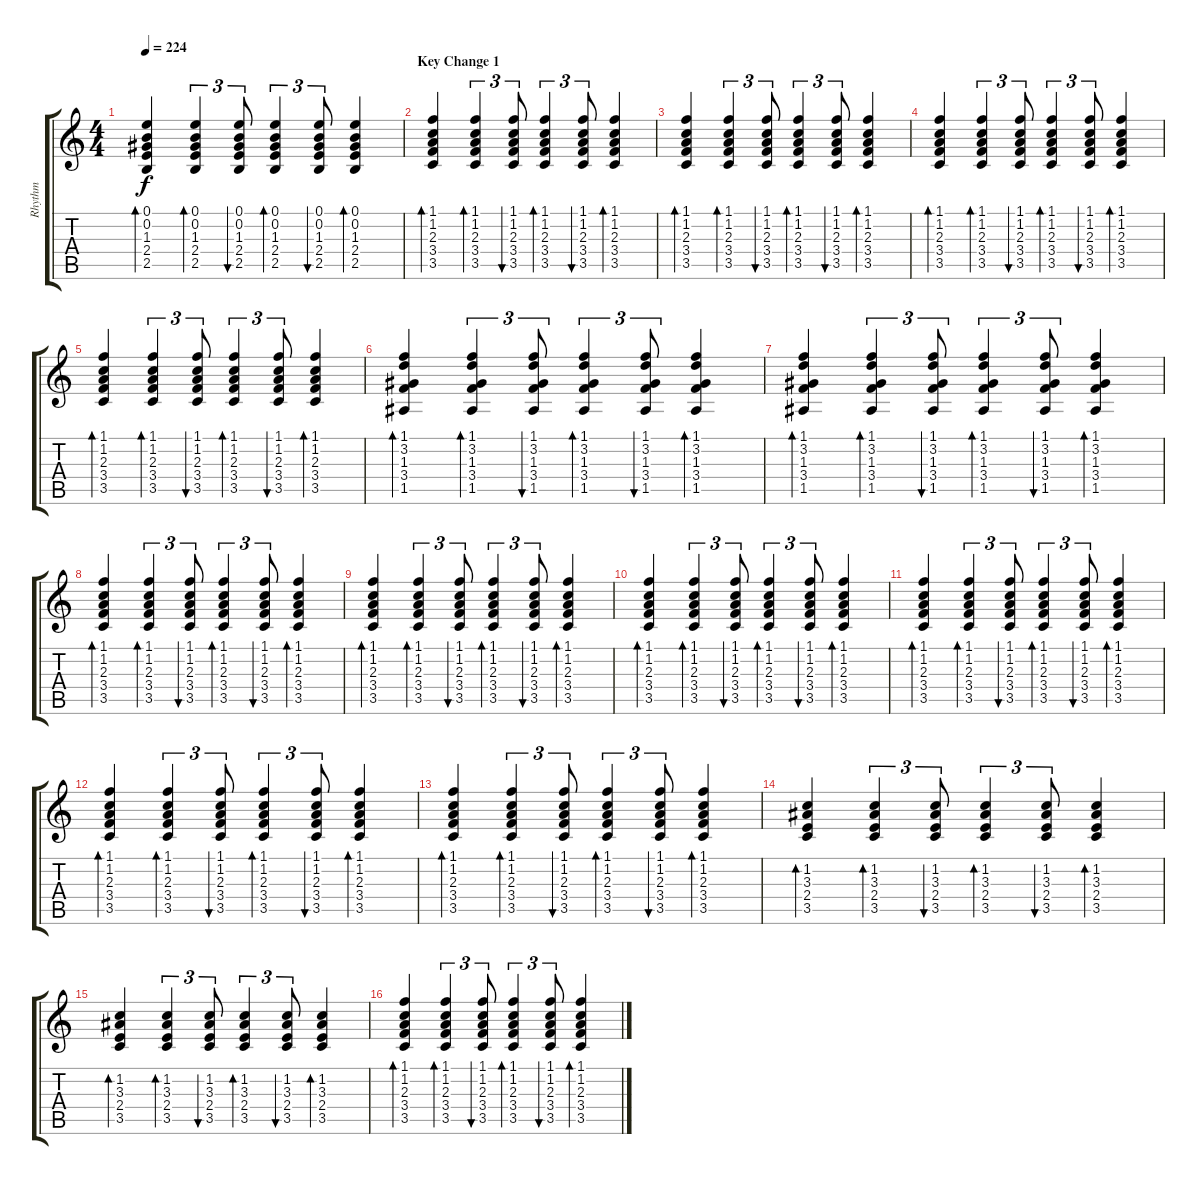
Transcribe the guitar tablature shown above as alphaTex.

\track ("Rhythm" "Rhythm") {instrument acousticguitarsteel}
\staff {score tabs}
\tuning (E4 B3 G3 D3 A2 E2) {hide}
\ts (4 4)
\tempo 224
\clef g2
\ks c
(0.1 0.2 1.3 2.4 2.5).4{bd 60 dy f} (0.1 0.2 1.3 2.4 2.5).4{tu (3 2) bd 60} (0.1 0.2 1.3 2.4 2.5).8{tu (3 2) bu 60} (0.1 0.2 1.3 2.4 2.5).4{tu (3 2) bd 60} (0.1 0.2 1.3 2.4 2.5).8{tu (3 2) bu 60} (0.1 0.2 1.3 2.4 2.5).4{bd 60} |
\section ("" "Key Change 1")
(1.1 1.2 2.3 3.4 3.5).4{bd 60} (1.1 1.2 2.3 3.4 3.5).4{tu (3 2) bd 60} (1.1 1.2 2.3 3.4 3.5).8{tu (3 2) bu 60} (1.1 1.2 2.3 3.4 3.5).4{tu (3 2) bd 60} (1.1 1.2 2.3 3.4 3.5).8{tu (3 2) bu 60} (1.1 1.2 2.3 3.4 3.5).4{bd 60} |
(1.1 1.2 2.3 3.4 3.5).4{bd 60} (1.1 1.2 2.3 3.4 3.5).4{tu (3 2) bd 60} (1.1 1.2 2.3 3.4 3.5).8{tu (3 2) bu 60} (1.1 1.2 2.3 3.4 3.5).4{tu (3 2) bd 60} (1.1 1.2 2.3 3.4 3.5).8{tu (3 2) bu 60} (1.1 1.2 2.3 3.4 3.5).4{bd 60} |
(1.1 1.2 2.3 3.4 3.5).4{bd 60} (1.1 1.2 2.3 3.4 3.5).4{tu (3 2) bd 60} (1.1 1.2 2.3 3.4 3.5).8{tu (3 2) bu 60} (1.1 1.2 2.3 3.4 3.5).4{tu (3 2) bd 60} (1.1 1.2 2.3 3.4 3.5).8{tu (3 2) bu 60} (1.1 1.2 2.3 3.4 3.5).4{bd 60} |
(1.1 1.2 2.3 3.4 3.5).4{bd 60} (1.1 1.2 2.3 3.4 3.5).4{tu (3 2) bd 60} (1.1 1.2 2.3 3.4 3.5).8{tu (3 2) bu 60} (1.1 1.2 2.3 3.4 3.5).4{tu (3 2) bd 60} (1.1 1.2 2.3 3.4 3.5).8{tu (3 2) bu 60} (1.1 1.2 2.3 3.4 3.5).4{bd 60} |
(1.1 3.2 1.3 3.4 1.5).4{bd 60} (1.1 3.2 1.3 3.4 1.5).4{tu (3 2) bd 60} (1.1 3.2 1.3 3.4 1.5).8{tu (3 2) bu 60} (1.1 3.2 1.3 3.4 1.5).4{tu (3 2) bd 60} (1.1 3.2 1.3 3.4 1.5).8{tu (3 2) bu 60} (1.1 3.2 1.3 3.4 1.5).4{bd 60} |
(1.1 3.2 1.3 3.4 1.5).4{bd 60} (1.1 3.2 1.3 3.4 1.5).4{tu (3 2) bd 60} (1.1 3.2 1.3 3.4 1.5).8{tu (3 2) bu 60} (1.1 3.2 1.3 3.4 1.5).4{tu (3 2) bd 60} (1.1 3.2 1.3 3.4 1.5).8{tu (3 2) bu 60} (1.1 3.2 1.3 3.4 1.5).4{bd 60} |
(1.1 1.2 2.3 3.4 3.5).4{bd 60} (1.1 1.2 2.3 3.4 3.5).4{tu (3 2) bd 60} (1.1 1.2 2.3 3.4 3.5).8{tu (3 2) bu 60} (1.1 1.2 2.3 3.4 3.5).4{tu (3 2) bd 60} (1.1 1.2 2.3 3.4 3.5).8{tu (3 2) bu 60} (1.1 1.2 2.3 3.4 3.5).4{bd 60} |
(1.1 1.2 2.3 3.4 3.5).4{bd 60} (1.1 1.2 2.3 3.4 3.5).4{tu (3 2) bd 60} (1.1 1.2 2.3 3.4 3.5).8{tu (3 2) bu 60} (1.1 1.2 2.3 3.4 3.5).4{tu (3 2) bd 60} (1.1 1.2 2.3 3.4 3.5).8{tu (3 2) bu 60} (1.1 1.2 2.3 3.4 3.5).4{bd 60} |
(1.1 1.2 2.3 3.4 3.5).4{bd 60} (1.1 1.2 2.3 3.4 3.5).4{tu (3 2) bd 60} (1.1 1.2 2.3 3.4 3.5).8{tu (3 2) bu 60} (1.1 1.2 2.3 3.4 3.5).4{tu (3 2) bd 60} (1.1 1.2 2.3 3.4 3.5).8{tu (3 2) bu 60} (1.1 1.2 2.3 3.4 3.5).4{bd 60} |
(1.1 1.2 2.3 3.4 3.5).4{bd 60} (1.1 1.2 2.3 3.4 3.5).4{tu (3 2) bd 60} (1.1 1.2 2.3 3.4 3.5).8{tu (3 2) bu 60} (1.1 1.2 2.3 3.4 3.5).4{tu (3 2) bd 60} (1.1 1.2 2.3 3.4 3.5).8{tu (3 2) bu 60} (1.1 1.2 2.3 3.4 3.5).4{bd 60} |
(1.1 1.2 2.3 3.4 3.5).4{bd 60} (1.1 1.2 2.3 3.4 3.5).4{tu (3 2) bd 60} (1.1 1.2 2.3 3.4 3.5).8{tu (3 2) bu 60} (1.1 1.2 2.3 3.4 3.5).4{tu (3 2) bd 60} (1.1 1.2 2.3 3.4 3.5).8{tu (3 2) bu 60} (1.1 1.2 2.3 3.4 3.5).4{bd 60} |
(1.1 1.2 2.3 3.4 3.5).4{bd 60} (1.1 1.2 2.3 3.4 3.5).4{tu (3 2) bd 60} (1.1 1.2 2.3 3.4 3.5).8{tu (3 2) bu 60} (1.1 1.2 2.3 3.4 3.5).4{tu (3 2) bd 60} (1.1 1.2 2.3 3.4 3.5).8{tu (3 2) bu 60} (1.1 1.2 2.3 3.4 3.5).4{bd 60} |
(1.2 3.3 2.4 3.5).4{bd 60} (1.2 3.3 2.4 3.5).4{tu (3 2) bd 60} (1.2 3.3 2.4 3.5).8{tu (3 2) bu 60} (1.2 3.3 2.4 3.5).4{tu (3 2) bd 60} (1.2 3.3 2.4 3.5).8{tu (3 2) bu 60} (1.2 3.3 2.4 3.5).4{bd 60} |
(1.2 3.3 2.4 3.5).4{bd 60} (1.2 3.3 2.4 3.5).4{tu (3 2) bd 60} (1.2 3.3 2.4 3.5).8{tu (3 2) bu 60} (1.2 3.3 2.4 3.5).4{tu (3 2) bd 60} (1.2 3.3 2.4 3.5).8{tu (3 2) bu 60} (1.2 3.3 2.4 3.5).4{bd 60} |
(1.1 1.2 2.3 3.4 3.5).4{bd 60} (1.1 1.2 2.3 3.4 3.5).4{tu (3 2) bd 60} (1.1 1.2 2.3 3.4 3.5).8{tu (3 2) bu 60} (1.1 1.2 2.3 3.4 3.5).4{tu (3 2) bd 60} (1.1 1.2 2.3 3.4 3.5).8{tu (3 2) bu 60} (1.1 1.2 2.3 3.4 3.5).4{bd 60}
